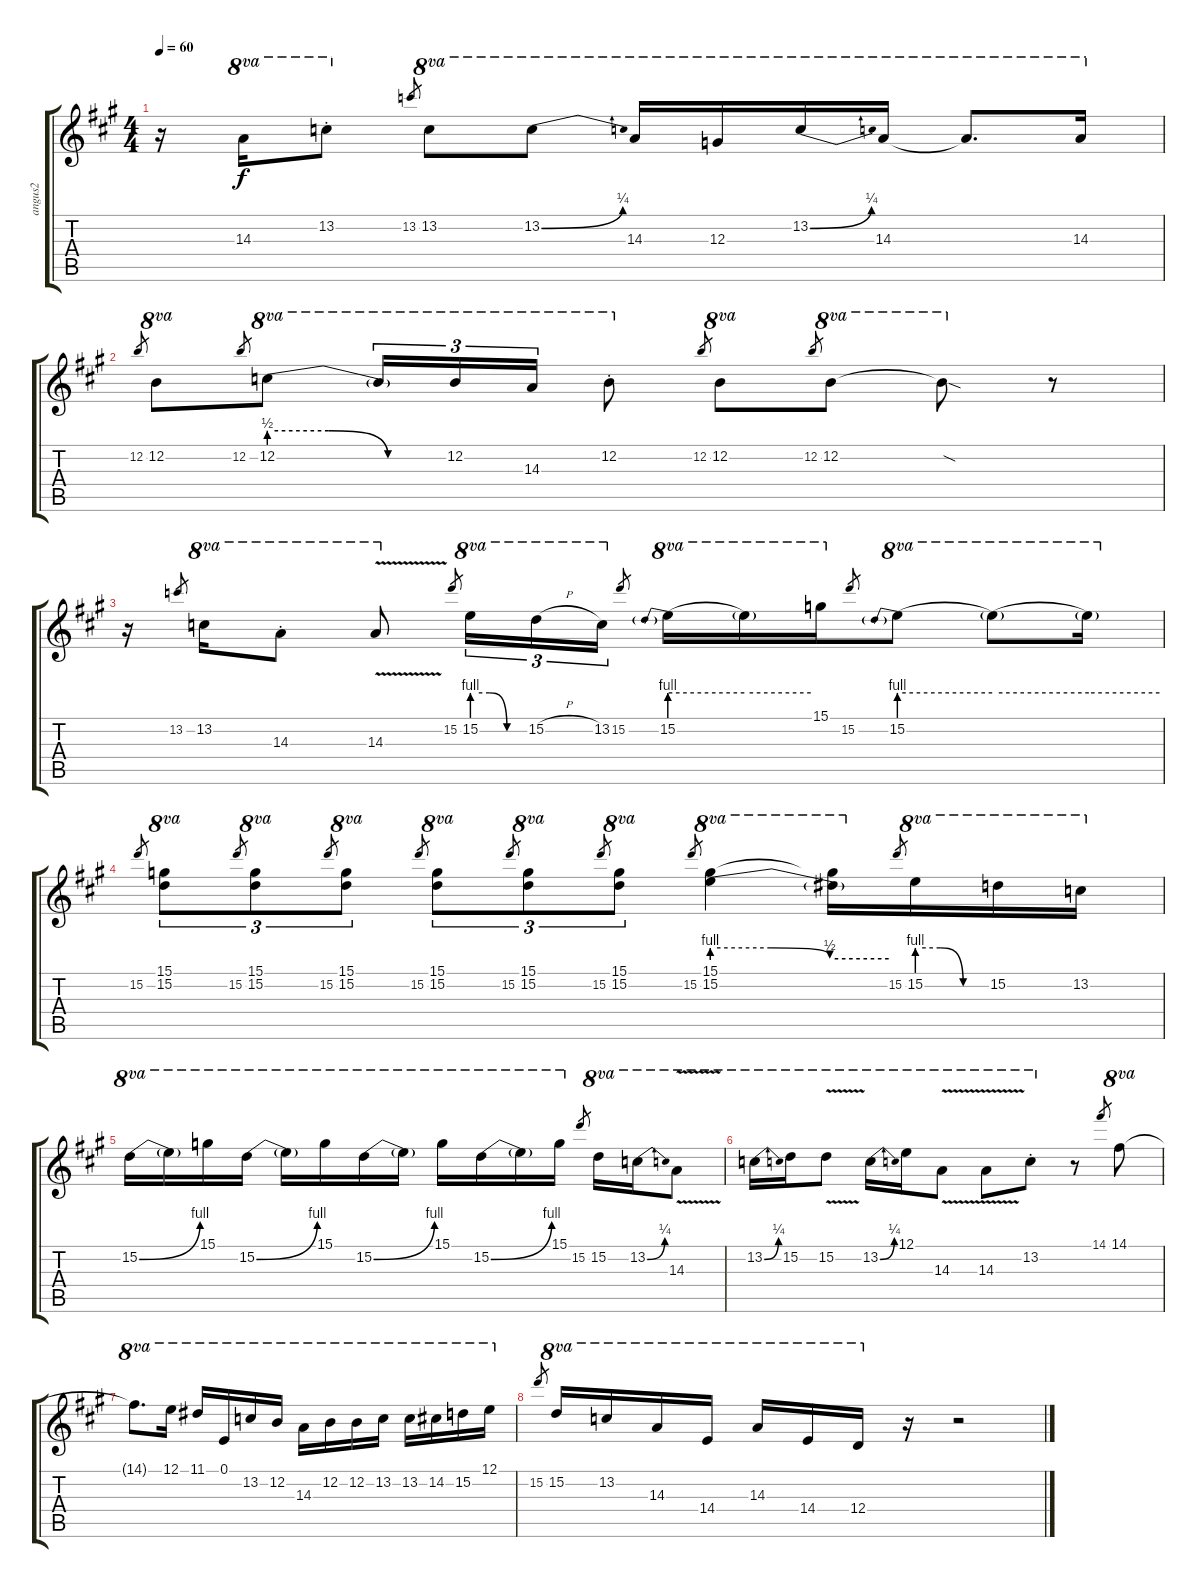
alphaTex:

\track ("angus2" "angus2") {instrument distortionguitar}
\staff {score tabs}
\tuning (E4 B3 G3 D3 A2 E2) {hide}
\ts (4 4)
\tempo 60
\clef g2
\ks a
r.16{dy f} 14.3.16{ot 8va} 13.2{st}.8{ot 8va} 13.2.8{gr} 13.2.8{ot 8va} 13.2{be (bend 0 0 60 1)}.8{ot 8va} 14.3.16{ot 8va} 12.3.16{ot 8va} 13.2{be (bend 0 0 60 1)}.16{ot 8va} 14.3.16{ot 8va} 14.3{t}.8{d ot 8va} 14.3.16{ot 8va} |
12.2.8{gr} 12.2.8{ot 8va} 12.2.8{gr} 12.2{be (custom 0 2 20 2 40 0 60 0)}.8{ot 8va} 12.2{t}.16{tu (3 2) ot 8va} 12.2.16{tu (3 2) ot 8va} 14.3.16{tu (3 2) ot 8va} 12.2{st}.8{ot 8va} 12.2.8{gr} 12.2.8{ot 8va} 12.2.8{gr} 12.2.8{ot 8va} 12.2{sod t}.8{ot 8va} r.8 |
r.16 13.2.8{gr} 13.2.16{ot 8va} 14.3{st}.8{ot 8va} 14.3{v}.8{ot 8va} 15.2.8{gr} 15.2{be (custom 0 4 20 4 40 0 60 0)}.16{tu (3 2) ot 8va} 15.2{h}.16{tu (3 2) ot 8va} 13.2.16{tu (3 2) ot 8va} 15.2.8{gr} 15.2{be (prebend 0 4 60 4)}.16{ot 8va} 15.2{be (hold 0 4 60 4) t}.16{ot 8va} 15.1.16{ot 8va} 15.2.8{gr} 15.2{be (prebend 0 4 60 4)}.8{ot 8va} 15.2{be (hold 0 4 60 4) t}.8{ot 8va} 15.2{be (hold 0 4 60 4) t}.16{ot 8va} |
15.2.8{gr} (15.1 15.2).8{tu (3 2) ot 8va} 15.2.8{gr} (15.1 15.2).8{tu (3 2) ot 8va} 15.2.8{gr} (15.1 15.2).8{tu (3 2) ot 8va} 15.2.8{gr} (15.1 15.2).8{tu (3 2) ot 8va} 15.2.8{gr} (15.1 15.2).8{tu (3 2) ot 8va} 15.2.8{gr} (15.1 15.2).8{tu (3 2) ot 8va} 15.2.8{gr} (15.1 15.2{be (custom 0 4 20 4 40 2 60 2)}).4{ot 8va} (15.1{t} 15.2{t}).16{ot 8va} 15.2.8{gr} 15.2{be (custom 0 4 20 4 40 0 60 0)}.16{ot 8va} 15.2.16{ot 8va} 13.2.16{ot 8va} |
15.2{be (bend 0 0 60 4)}.16{ot 8va} 15.2{t}.16{ot 8va} 15.1.16{ot 8va} 15.2{be (bend 0 0 60 4)}.16{ot 8va} 15.2{t}.16{ot 8va} 15.1.16{ot 8va} 15.2{be (bend 0 0 60 4)}.16{ot 8va} 15.2{t}.16{ot 8va} 15.1.16{ot 8va} 15.2{be (bend 0 0 60 4)}.16{ot 8va} 15.2{t}.16{ot 8va} 15.1.16{ot 8va} 15.2.8{gr} 15.2.16{ot 8va} 13.2{be (bend 0 0 60 1)}.16{ot 8va} 14.3{v}.8{ot 8va} |
13.2{be (bend 0 0 60 1)}.16{ot 8va} 15.2.16{ot 8va} 15.2{v}.8{ot 8va} 13.2{be (bend 0 0 60 1)}.16{ot 8va} 12.1.16{ot 8va} 14.3{v}.8{ot 8va} 14.3{v}.8{ot 8va} 13.2{st}.8{ot 8va} r.8 14.1.8{gr} 14.1.8{ot 8va} |
14.1{t}.8{d ot 8va} 12.1.16{ot 8va} 11.1.16{ot 8va} 0.1.16{ot 8va} 13.2.16{ot 8va} 12.2.16{ot 8va} 14.3.16{ot 8va} 12.2.16{ot 8va} 12.2.16{ot 8va} 13.2.16{ot 8va} 13.2.16{ot 8va} 14.2.16{ot 8va} 15.2.16{ot 8va} 12.1.16{ot 8va} |
15.2.8{gr} 15.2.16{ot 8va} 13.2.16{ot 8va} 14.3.16{ot 8va} 14.4.16{ot 8va} 14.3.16{ot 8va} 14.4.16{ot 8va} 12.4.16{ot 8va} r.16 r.2
